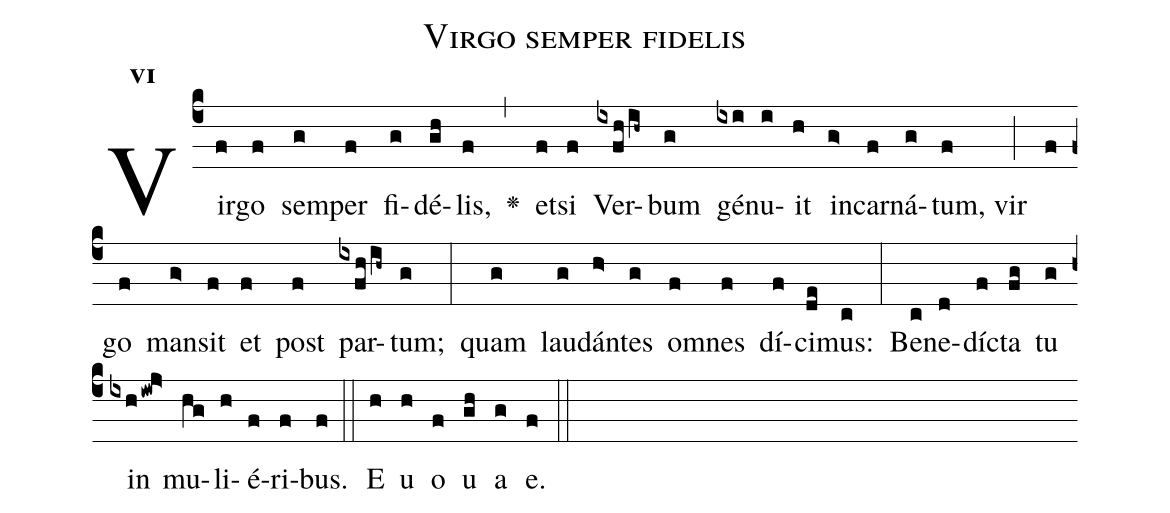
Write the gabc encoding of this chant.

name:Virgo semper fidelis;
office-part:Antiphona;
mode:6;
%%
initial-style: 1;
name: Virgo semper fidelis
book: Antiphonae & Responsoria/Tomus I, p. 116;
occasion: Dominica II post Nativitatem;
office-part: Laudes Ant E;
user-notes: ;
commentary: ;
annotation: 6f;
centering-scheme: english;
fontsize: 12;
font: OFLSortsMillGoudy;
height: 11;
width: 4.5;
%%
(c4)Vir(f)go(f) sem(g)per(f) fi(g)dé(gh)lis,(f) <v>\greheightstar</v>(,) et(f)si(f) Ver(ixfh/ih~)bum(g) gé(ixi)nu(i)it(h) in(g>)car(f)ná(g)tum,(f) vir(;f)go(f) man(g>)sit(f) et(f) post(f) par(ixfh/ih~)tum;(g) (:) quam(g) lau(g)dán(h>)tes(g) om(f)nes(f) dí(f)ci(de)mus:(c) (:) Be(c)ne(d)dí(f)cta(fg) tu(g) in(ixhiwj>) mu(hg)li(h)é(f)ri(f)bus.(f) (::)
E(h) u(h) o(f) u(gh) a(g) e.(f) (::)
